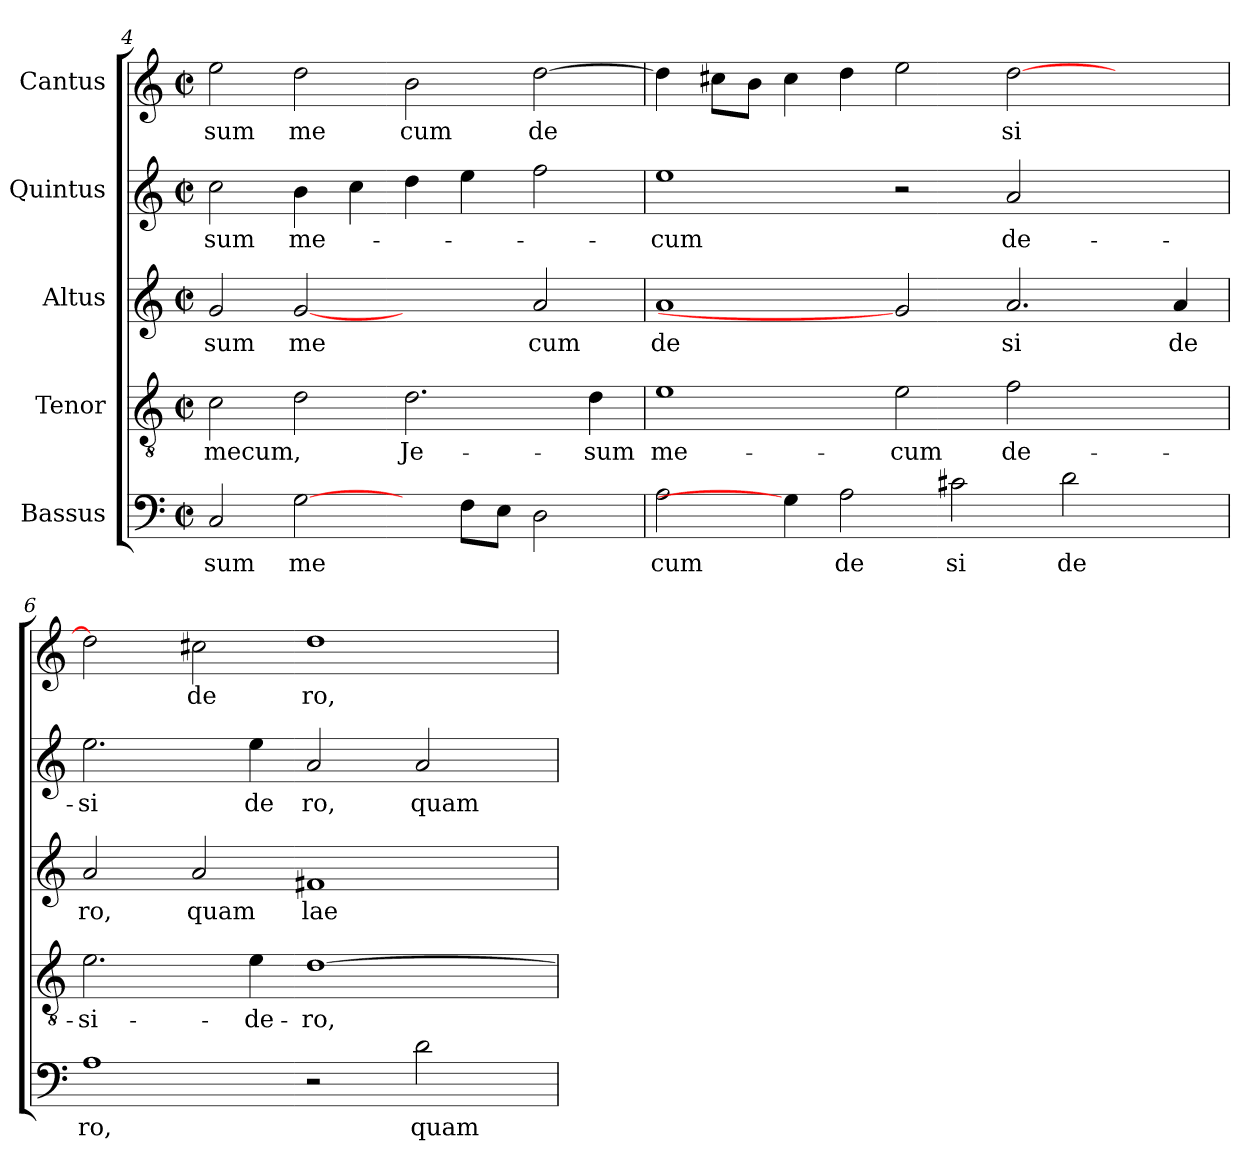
**kern	**text	**kern	**text	**kern	**text	**kern	**text	**kern	**text
*part5	*part5	*part4	*part4	*part3	*part3	*part2	*part2	*part1	*part1
*staff5	*staff5	*staff4	*staff4	*staff3	*staff3	*staff2	*staff2	*staff1	*staff1
*I"Bassus	*	*I"Tenor	*	*I"Altus	*	*I"Quintus	*	*I"Cantus	*
*clefF4	*	*clefGv2	*	*clefG2	*	*clefG2	*	*clefG2	*
*M2/2	*	*M2/2	*	*M2/2	*	*M2/2	*	*M2/2	*
*met(c|)	*	*met(c|)	*	*met(c|)	*	*met(c|)	*	*met(c|)	*
=4	=4	=4	=4	=4	=4	=4	=4	=4	=4
!	!LO:LY:b:cj	!	!LO:LY:b	!	!LO:LY:b:cj	!	!LO:LY:b:cj	!	!LO:LY:b:cj
2C/	sum	2c\	mecum,	2g/	sum	2cc\	-sum	2ee\	sum
!	!LO:LY:b	!	!	!	!LO:LY:b:cj	!	!LO:LY:b	!	!LO:LY:b:cj
[2G\	me	2d\	.	[2g	me	4b\	me-	2dd\	me
.	.	.	.	.	.	4cc\	.	.	.
!	!	!	!LO:LY:b:cj	!	!	!	!	!	!LO:LY:b:cj
4ryy	.	2.d\	Je-	2ryy	.	4dd\	.	2b\	cum
8F\L	.	.	.	.	.	4ee\	.	.	.
8E\J	.	.	.	.	.	.	.	.	.
!	!	!	!	!	!LO:LY:b:cj	!	!	!	!LO:LY:b:cj
2D\	.	.	.	2a/	cum	2ff\	.	[>2dd\	de
!	!	!	!LO:LY:b:cj	!	!	!	!	!	!
.	.	4d\	-sum	.	.	.	.	.	.
=5	=5	=5	=5	=5	=5	=5	=5	=5	=5
!	!LO:LY:b:cj	!	!LO:LY:b:cj	!	!LO:LY:b:cj	!	!LO:LY:b:cj	!	!
2A\	cum	1e	me-	1a	de	1ee	-cum	4dd\]	.
.	.	.	.	.	.	.	.	8cc#X\L	.
.	.	.	.	.	.	.	.	8b\J	.
4G\]	.	.	.	.	.	.	.	4cc#\	.
!	!LO:LY:b:cj	!	!	!	!	!	!	!	!
2A\	de	.	.	.	.	.	.	4dd\	.
!	!	!	!LO:LY:b:cj	!	!	!	!	!	!
.	.	2e\	-cum	2g]	.	2r	.	2ee\	.
!	!LO:LY:b:cj	!	!	!	!	!	!	!	!
2c#X\	si	.	.	.	.	.	.	.	.
!	!	!	!LO:LY:b:cj	!	!LO:LY:b:cj	!	!LO:LY:b:cj	!	!LO:LY:b:cj
.	.	2f\	de-	2.a/	si	2a/	de-	[>2dd\	si
!	!LO:LY:b:cj	!	!	!	!	!	!	!	!
2d\	de	.	.	.	.	.	.	.	.
.	.	2ryy	.	.	.	2ryy	.	2ryy	.
!	!	!	!	!	!LO:LY:b:cj	!	!	!	!
4ryy	.	.	.	4a/	de	.	.	.	.
!!LO:LB:g=z
=6	=6	=6	=6	=6	=6	=6	=6	=6	=6
!	!LO:LY:b:cj	!	!LO:LY:b:cj	!	!LO:LY:b:cj	!	!LO:LY:b:cj	!	!
*	*	*	*	*	*	*	*	*^	*
1A	ro,	2.e\	-si-	2a/	ro,	2.ee\	-si	2dd\]	16.ryy	.
.	.	.	.	.	.	.	.	.	1ryy	.
!	!	!	!	!	!LO:LY:b:cj	!	!	!	!	!LO:LY:b:cj
.	.	.	.	2a/	quam	.	.	2cc#\	.	de
!	!	!	!LO:LY:b:cj	!	!	!	!LO:LY:b:cj	!	!	!
.	.	4e\	-de-	.	.	4ee\	de	.	.	.
!	!	!	!LO:LY:b:cj	!	!LO:LY:b:cj	!	!LO:LY:b:cj	!	!	!LO:LY:b:cj
2r	.	[>1d	-ro,	1f#X	lae-	2a/	ro,	1dd	.	ro,
.	.	.	.	.	.	.	.	.	2ryy	.
!	!LO:LY:b:cj	!	!	!	!	!	!LO:LY:b:cj	!	!	!
2d\	quam	.	.	.	.	2a/	quam	.	.	.
.	.	.	.	.	.	.	.	.	4ryy	.
.	.	.	.	.	.	.	.	.	8ryy	.
.	.	.	.	.	.	.	.	.	32ryy	.
*	*	*	*	*	*	*	*	*v	*v	*
=	=	=	=	=	=	=	=	=	=
*-	*-	*-	*-	*-	*-	*-	*-	*-	*-
